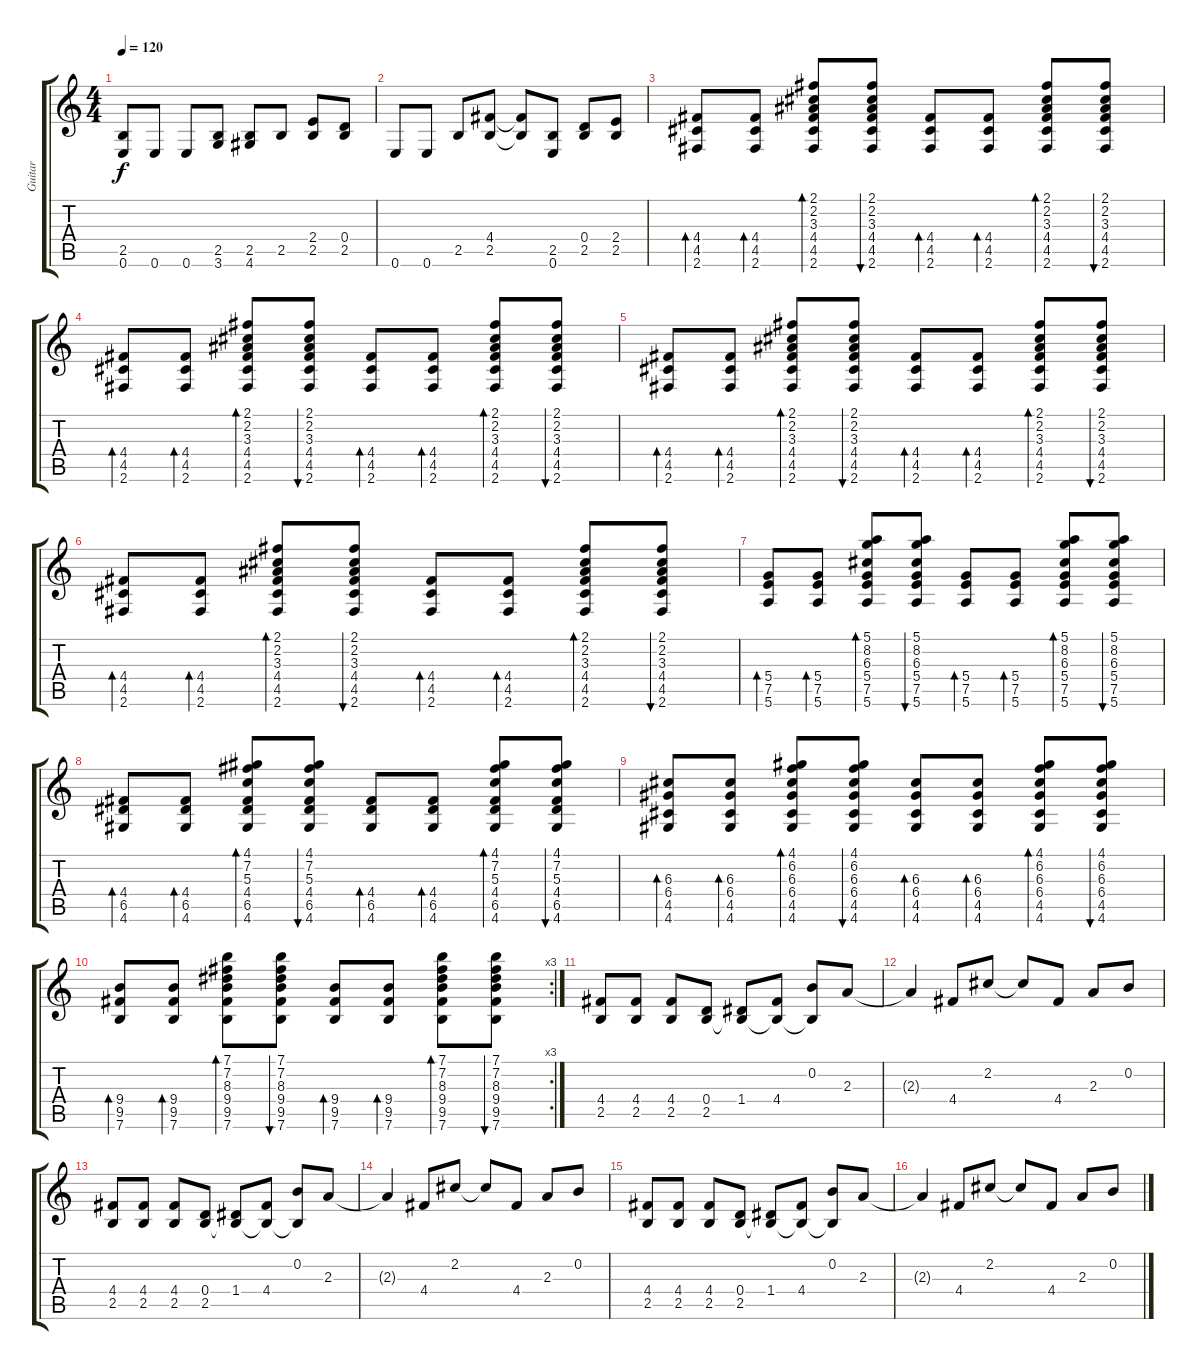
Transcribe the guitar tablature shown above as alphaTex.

\track ("Guitar" "Guitar") {instrument acousticguitarsteel}
\staff {score tabs}
\tuning (E4 B3 G3 D3 A2 E2) {hide}
\ts (4 4)
\tempo 120
\clef g2
\ks c
(2.5 0.6).8{dy f} 0.6.8 0.6.8 (2.5 3.6).8 (2.5 4.6).8 2.5.8 (2.4 2.5).8 (0.4 2.5).8 |
0.6.8 0.6.8 2.5.8 (4.4 2.5).8 (4.4{t} 2.5{t}).8 (2.5 0.6).8 (0.4 2.5).8 (2.4 2.5).8 |
(4.4 4.5 2.6).8{bd 60} (4.4 4.5 2.6).8{bd 60} (2.1 2.2 3.3 4.4 4.5 2.6).8{bd 30} (2.1 2.2 3.3 4.4 4.5 2.6).8{bu 60} (4.4 4.5 2.6).8{bd 60} (4.4 4.5 2.6).8{bd 60} (2.1 2.2 3.3 4.4 4.5 2.6).8{bd 30} (2.1 2.2 3.3 4.4 4.5 2.6).8{bu 60} |
(4.4 4.5 2.6).8{bd 60} (4.4 4.5 2.6).8{bd 60} (2.1 2.2 3.3 4.4 4.5 2.6).8{bd 30} (2.1 2.2 3.3 4.4 4.5 2.6).8{bu 60} (4.4 4.5 2.6).8{bd 60} (4.4 4.5 2.6).8{bd 60} (2.1 2.2 3.3 4.4 4.5 2.6).8{bd 30} (2.1 2.2 3.3 4.4 4.5 2.6).8{bu 60} |
(4.4 4.5 2.6).8{bd 60} (4.4 4.5 2.6).8{bd 60} (2.1 2.2 3.3 4.4 4.5 2.6).8{bd 30} (2.1 2.2 3.3 4.4 4.5 2.6).8{bu 60} (4.4 4.5 2.6).8{bd 60} (4.4 4.5 2.6).8{bd 60} (2.1 2.2 3.3 4.4 4.5 2.6).8{bd 30} (2.1 2.2 3.3 4.4 4.5 2.6).8{bu 60} |
(4.4 4.5 2.6).8{bd 60} (4.4 4.5 2.6).8{bd 60} (2.1 2.2 3.3 4.4 4.5 2.6).8{bd 30} (2.1 2.2 3.3 4.4 4.5 2.6).8{bu 60} (4.4 4.5 2.6).8{bd 60} (4.4 4.5 2.6).8{bd 60} (2.1 2.2 3.3 4.4 4.5 2.6).8{bd 30} (2.1 2.2 3.3 4.4 4.5 2.6).8{bu 60} |
(5.4 7.5 5.6).8{bd 60} (5.4 7.5 5.6).8{bd 60} (5.1 8.2 6.3 5.4 7.5 5.6).8{bd 30} (5.1 8.2 6.3 5.4 7.5 5.6).8{bu 60} (5.4 7.5 5.6).8{bd 60} (5.4 7.5 5.6).8{bd 60} (5.1 8.2 6.3 5.4 7.5 5.6).8{bd 30} (5.1 8.2 6.3 5.4 7.5 5.6).8{bu 60} |
(4.4 6.5 4.6).8{bd 60} (4.4 6.5 4.6).8{bd 60} (4.1 7.2 5.3 4.4 6.5 4.6).8{bd 30} (4.1 7.2 5.3 4.4 6.5 4.6).8{bu 60} (4.4 6.5 4.6).8{bd 60} (4.4 6.5 4.6).8{bd 60} (4.1 7.2 5.3 4.4 6.5 4.6).8{bd 30} (4.1 7.2 5.3 4.4 6.5 4.6).8{bu 60} |
(6.3 6.4 4.5 4.6).8{bd 60} (6.3 6.4 4.5 4.6).8{bd 60} (4.1 6.2 6.3 6.4 4.5 4.6).8{bd 30} (4.1 6.2 6.3 6.4 4.5 4.6).8{bu 60} (6.3 6.4 4.5 4.6).8{bd 60} (6.3 6.4 4.5 4.6).8{bd 60} (4.1 6.2 6.3 6.4 4.5 4.6).8{bd 30} (4.1 6.2 6.3 6.4 4.5 4.6).8{bu 60} |
\rc 3
(9.4 9.5 7.6).8{bd 60} (9.4 9.5 7.6).8{bd 60} (7.1 7.2 8.3 9.4 9.5 7.6).8{bd 30} (7.1 7.2 8.3 9.4 9.5 7.6).8{bu 60} (9.4 9.5 7.6).8{bd 60} (9.4 9.5 7.6).8{bd 60} (7.1 7.2 8.3 9.4 9.5 7.6).8{bd 30} (7.1 7.2 8.3 9.4 9.5 7.6).8{bu 60} |
(4.4 2.5).8 (4.4 2.5).8 (4.4 2.5).8 (0.4 2.5).8 (1.4 2.5{t}).8 (4.4 2.5{t}).8 (0.2 2.5{t}).8 2.3.8 |
2.3{t}.4 4.4.8 2.2.8 2.2{t}.8 4.4.8 2.3.8 0.2.8 |
(4.4 2.5).8 (4.4 2.5).8 (4.4 2.5).8 (0.4 2.5).8 (1.4 2.5{t}).8 (4.4 2.5{t}).8 (0.2 2.5{t}).8 2.3.8 |
2.3{t}.4 4.4.8 2.2.8 2.2{t}.8 4.4.8 2.3.8 0.2.8 |
(4.4 2.5).8 (4.4 2.5).8 (4.4 2.5).8 (0.4 2.5).8 (1.4 2.5{t}).8 (4.4 2.5{t}).8 (0.2 2.5{t}).8 2.3.8 |
2.3{t}.4 4.4.8 2.2.8 2.2{t}.8 4.4.8 2.3.8 0.2.8
